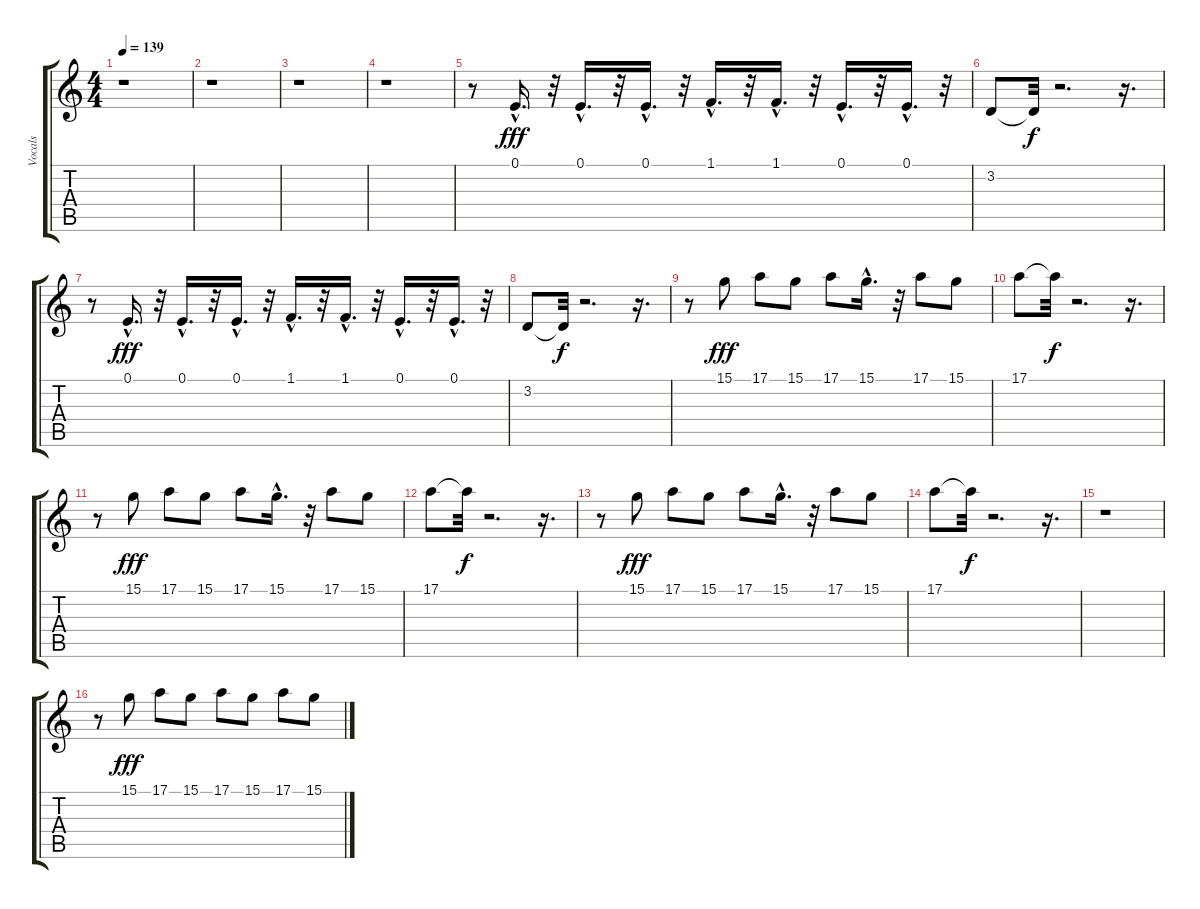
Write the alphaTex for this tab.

\track ("Vocals" "Vocals") {instrument sopranosax}
\staff {score tabs}
\tuning (E4 B3 G3 D3 A2 E2) {hide}
\ts (4 4)
\tempo 139
\clef g2
\ks c
r.1{dy f} |
r.1 |
r.1 |
r.1 |
r.8 0.1{hac}.16{d dy fff} r.32 0.1{hac}.16{d} r.32 0.1{hac}.16{d} r.32 1.1{hac}.16{d} r.32 1.1{hac}.16{d} r.32 0.1{hac}.16{d} r.32 0.1{hac}.16{d} r.32 |
3.2.8 3.2{t}.32{dy f} r.2{d} r.16{d} |
r.8 0.1{hac}.16{d dy fff} r.32 0.1{hac}.16{d} r.32 0.1{hac}.16{d} r.32 1.1{hac}.16{d} r.32 1.1{hac}.16{d} r.32 0.1{hac}.16{d} r.32 0.1{hac}.16{d} r.32 |
3.2.8 3.2{t}.32{dy f} r.2{d} r.16{d} |
r.8 15.1.8{dy fff} 17.1.8 15.1.8 17.1.8 15.1{hac}.16{d} r.32 17.1.8 15.1.8 |
17.1.8 17.1{t}.32{dy f} r.2{d} r.16{d} |
r.8 15.1.8{dy fff} 17.1.8 15.1.8 17.1.8 15.1{hac}.16{d} r.32 17.1.8 15.1.8 |
17.1.8 17.1{t}.32{dy f} r.2{d} r.16{d} |
r.8 15.1.8{dy fff} 17.1.8 15.1.8 17.1.8 15.1{hac}.16{d} r.32 17.1.8 15.1.8 |
17.1.8 17.1{t}.32{dy f} r.2{d} r.16{d} |
r.1 |
r.8 15.1.8{dy fff} 17.1.8 15.1.8 17.1.8 15.1.8 17.1.8 15.1.8
